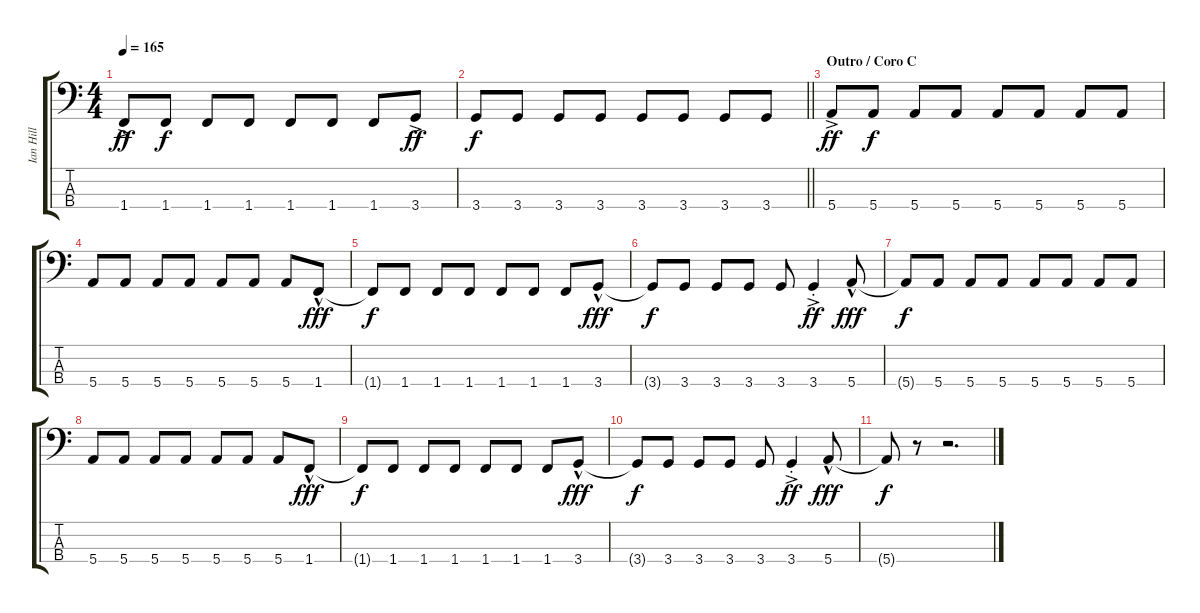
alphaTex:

\track ("Ian Hill" "Ian Hill") {instrument electricbassfinger}
\staff {score tabs}
\tuning (G2 D2 A1 E1) {hide}
\ts (4 4)
\tempo 165
\clef f4
\ks c
1.4{ac}.8{dy ff} 1.4.8{dy f} 1.4.8 1.4.8 1.4.8 1.4.8 1.4.8 3.4{ac}.8{dy ff} |
\barLineRight lightlight
3.4.8{dy f} 3.4.8 3.4.8 3.4.8 3.4.8 3.4.8 3.4.8 3.4.8 |
\section ("" "Outro / Coro C")
5.4{ac}.8{dy ff} 5.4.8{dy f} 5.4.8 5.4.8 5.4.8 5.4.8 5.4.8 5.4.8 |
5.4.8 5.4.8 5.4.8 5.4.8 5.4.8 5.4.8 5.4.8 1.4{hac}.8{dy fff} |
1.4{t}.8{dy f} 1.4.8 1.4.8 1.4.8 1.4.8 1.4.8 1.4.8 3.4{hac}.8{dy fff} |
3.4{t}.8{dy f} 3.4.8 3.4.8 3.4.8 3.4.8 3.4{ac st}.4{dy ff} 5.4{hac}.8{dy fff} |
5.4{t}.8{dy f} 5.4.8 5.4.8 5.4.8 5.4.8 5.4.8 5.4.8 5.4.8 |
5.4.8 5.4.8 5.4.8 5.4.8 5.4.8 5.4.8 5.4.8 1.4{hac}.8{dy fff} |
1.4{t}.8{dy f} 1.4.8 1.4.8 1.4.8 1.4.8 1.4.8 1.4.8 3.4{hac}.8{dy fff} |
3.4{t}.8{dy f} 3.4.8 3.4.8 3.4.8 3.4.8 3.4{ac st}.4{dy ff} 5.4{hac}.8{dy fff} |
5.4{t}.8{dy f} r.8 r.2{d}
